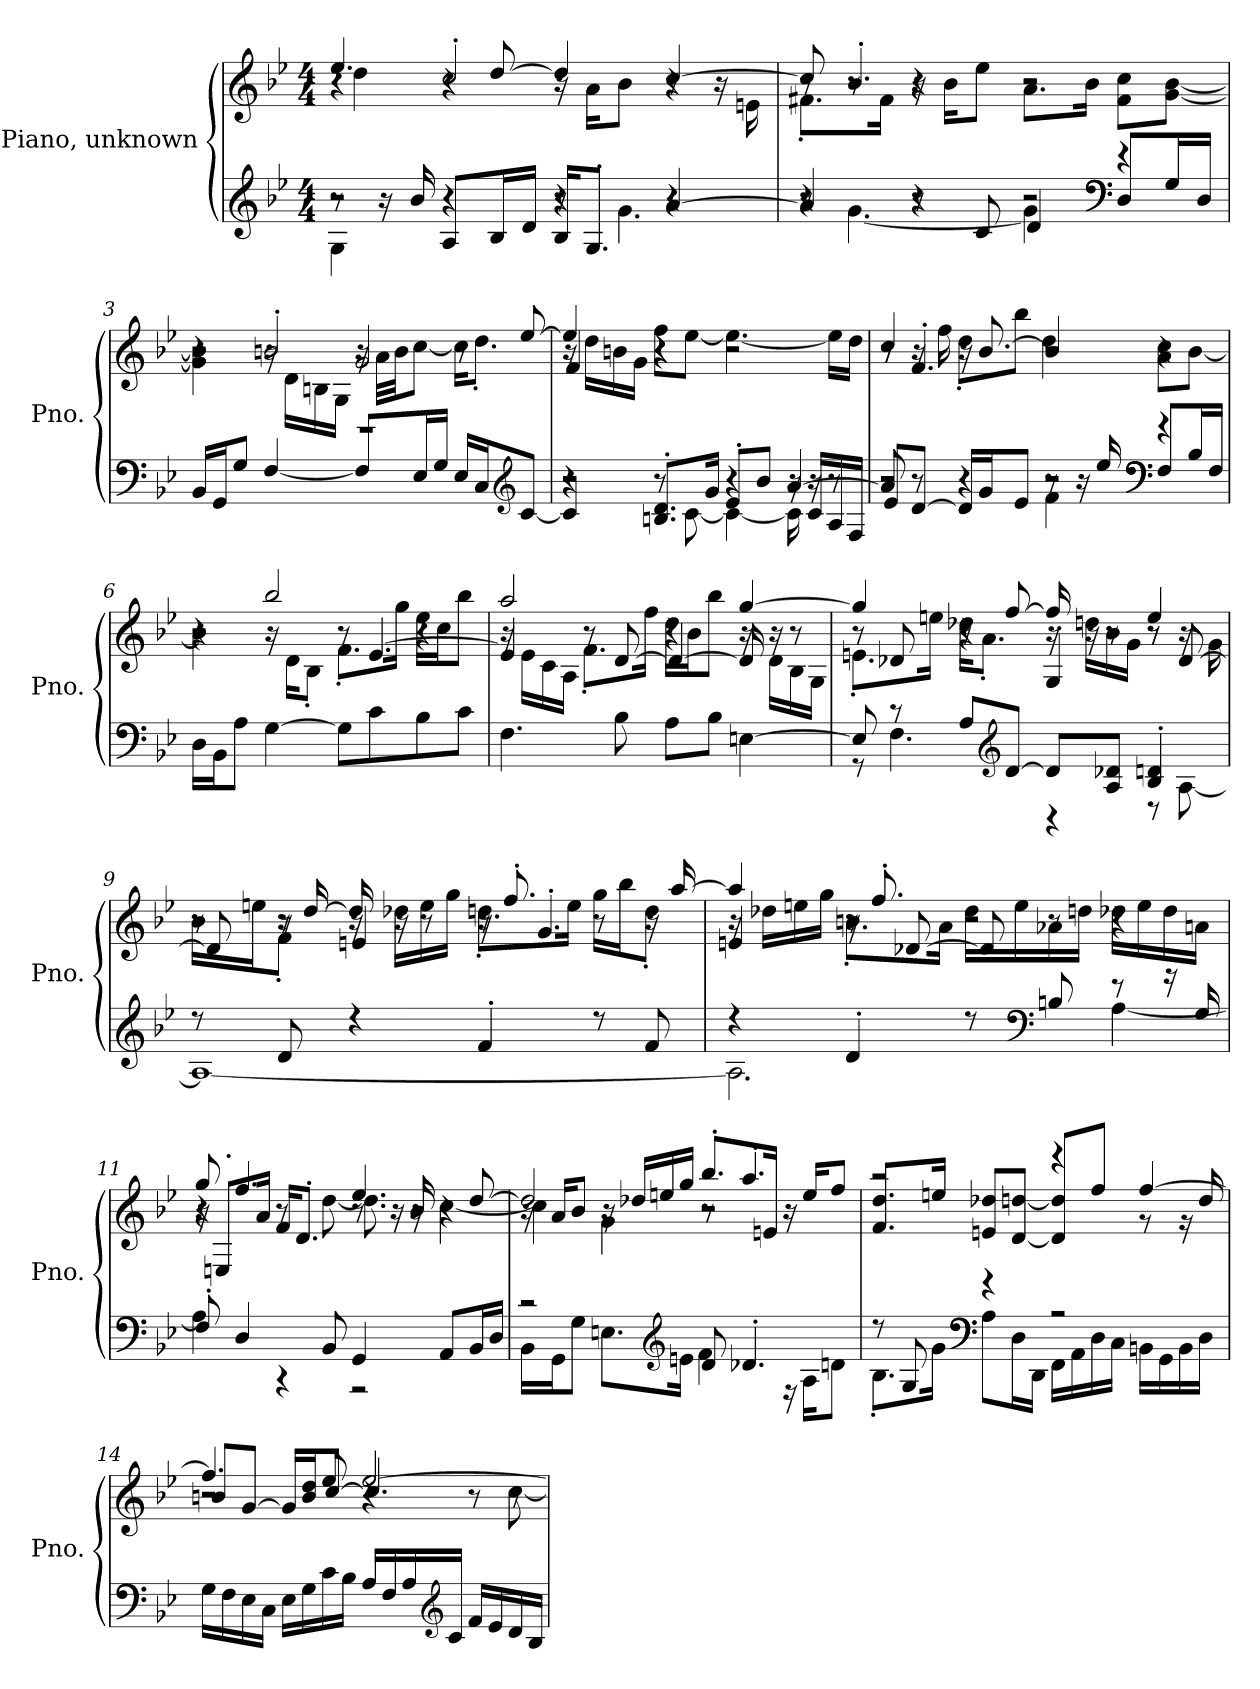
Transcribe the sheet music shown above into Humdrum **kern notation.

**kern	**kern
*part1	*part1
*staff2	*staff1
*I"Piano, unknown	*
*I'Pno.	*
*clefG2	*clefG2
*k[b-e-]	*k[b-e-]
*M4/4	*M4/4
*MM120	*MM120
=1	=1
*^	*^
*	*^	*	*^
2r	4G\	8r	4.ee-/	4dd\	4r
.	.	16r	.	.	.
.	.	16b-/	.	.	.
.	4r	8A/L	.	4r	2cc'/
.	.	16B-/L	[8dd/	.	.
.	.	16d/JJ	.	.	.
4r	8r	16B-/KL	4dd/]	16r	.
.	.	8.G'/J	.	16a\KL	.
.	4.g\	.	.	8b-\J	.
[4a/	.	4r	4r	8r	[4cc/
.	.	.	.	16r	.
.	.	.	.	16en\	.
=2	=2	=2	=2	=2	=2
4a/]	8r	4r	8r	8.f#X'\L	8cc/]
.	[4.g\	.	4.b-'/	.	8r
.	.	.	.	16f#\Jk	.
4r	.	8r	.	16r	4r
.	.	.	.	16b-\KL	.
.	.	8c/	.	8ee-\J	.
2r	4g\]	4d/	2r	8.a\L	2r
.	.	.	.	16b-\Jk	.
*clefF4	*	*	*	*	*
.	4r	8D/L	.	8f#\ 8cc\L	.
.	.	16G/L	.	[8g\ [8b-\J	.
.	.	16D/JJ	.	.	.
*	*v	*v	*	*	*
!!LO:LB:g=z	!!	!!
=3	=3	=3	=3	=3
1r	16BB-/LL	4r	4g\] 4b-\]	2r
.	16GG/J	.	.	.
.	8G/J	.	.	.
.	[4F/	2bn'/	16r	.
.	.	.	16d\LL	.
.	.	.	16Bn\	.
.	.	.	16G\JJ	.
.	8F/L]	.	16r	2g/
.	.	.	32a\LLL	.
.	.	.	32b\JJ	.
.	16E-/L	.	[8cc\J	.
.	16G/JJ	.	.	.
.	16E-/LL	8r	16cc\KL]	.
.	16C/J	.	8.dd'\J	.
*clefG2	*	*	*	*
.	[8c/J	[8ee-/	.	.
=4	=4	=4	=4	=4
*	*^	*	*	*
2r	4r	4c/]	4ee-/]	16r	4f/
.	.	.	.	16dd\LL	.
.	.	.	.	16bn\	.
.	.	.	.	16g\JJ	.
.	8r	8.Bn/' 8.d/'L	4r	8ff\L	4r
.	[8c\	.	.	[8ee-\J	.
.	.	16g/Jk	.	.	.
4r	4c\_	8e-'/L	2r	4.ee-\_	2r
.	.	8b-/J	.	.	.
[4a/	16c\]	16r	.	.	.
.	16r	16c/LL	.	.	.
.	8r	16A/	.	16ee-\LL]	.
.	.	16F/JJ	.	16dd\JJ	.
!!LO:LB:g=z	!!	!!
=5	=5	=5	=5	=5	=5
8a/]	2r	8e-/L	4cc/	8r	8r
8r	.	[8d/J	.	16r	4.f'/
.	.	.	.	16ff\	.
4r	.	16d/LL]	16r	8dd'\L	.
.	.	16g/J	[8.b-/	.	.
.	.	8e-/J	.	8bb-\J	.
2r	4f\	8r	4b-/]	4dd\	2r
.	.	16r	.	.	.
.	.	16ee-/	.	.	.
*clefF4	*	*	*	*	*
.	4r	8F/L	4r	8a\ 8cc\L	.
.	.	16B-/L	.	[8b-\J	.
.	.	16F/JJ	.	.	.
*v	*v	*v	*	*	*
=6	=6	=6	=6
16D\LL	4r	4b-\]	2r
16BB-\J	.	.	.
8A\J	.	.	.
[4G\	2bb-/	16r	.
.	.	16d\KL	.
.	.	8B-'\J	.
8G\L]	.	8.f'\L	8r
8c\	.	.	[4.e-/
.	.	16gg\Jk	.
8B-\	4r	16ee-\LL	.
.	.	16cc\J	.
8c\J	.	8bb-\J	.
!!LO:LB:g=z	!!	!!
=7	=7	=7	=7
4.F\	2aa/	16r	4e-/]
.	.	16e-\LL	.
.	.	16c\	.
.	.	16A\JJ	.
.	.	8.f'\L	8r
8B-\	.	.	[8d/
.	.	16ff\Jk	.
8A\L	4r	16dd\LL	4d/_
.	.	16b-\J	.
8B-\J	.	8bb-\J	.
[4En\	[4gg/	16r	16d/]
.	.	16d\LL	16r
.	.	16B-\	8r
.	.	16G\JJ	.
=8	=8	=8	=8
*^	*	*	*
8E/]	8r	4gg/]	8.en'\L	8r
8r	4.F\	.	.	8d-X/
.	.	.	16een\Jk	.
8A/L	.	8r	16dd-X\KL	4r
.	.	.	8.a'\J	.
*clefG2	*	*	*	*
[8d/J	.	[8ff/	.	.
8d/L]	4r	16ff/]	16r	4G'/
.	.	16r	16ddn\LL	.
8A/ 8d-X/J	.	8r	16b-\	.
.	.	.	16g\JJ	.
4B-/' 4dn/'	8r	4ee/	8r	8r
.	[8A\	.	16r	[8d-/
.	.	.	16g\	.
!!LO:LB:g=z	!!	!!
=9	=9	=9	=9	=9
8r	1A_	8r	16b-\LL	8d-/]
.	.	.	16een\J	.
8d/	.	16r	8f'\J	8r
.	.	[16dd/	.	.
4r	.	16dd/]	16r	4en/
.	.	16r	16dd-X\LL	.
.	.	8r	16ee\	.
.	.	.	16gg\JJ	.
4f'/	.	16r	8.ddn'\L	8r
.	.	8.ff'/	.	.
.	.	.	.	4.g'/
.	.	.	16ee\Jk	.
8r	.	8r	16gg\LL	.
.	.	.	16bb-\J	.
8f/	.	16r	8dd'\J	.
.	.	[16aa/	.	.
!!LO:LB:g=z	!!	!!
=10	=10	=10	=10	=10
4r	2.A\]	4aa/]	16r	4en/
.	.	.	16dd-X\LL	.
.	.	.	16een\	.
.	.	.	16gg\JJ	.
4d'/	.	16r	8.bn'\L	8r
.	.	8.ff'/	.	.
.	.	.	.	[8d-X/
.	.	.	16a\Jk	.
8r	.	2r	16dd-\LL	8d-/]
.	.	.	16ee\	.
*clefF4	*	*	*	*
8Bn/	.	.	16a-X\	8r
.	.	.	16ddn\JJ	.
8r	[4A\	.	16dd-X\LL	4r
.	.	.	16ee\	.
16r	.	.	16dd-\	.
16G/	.	.	16an\JJ	.
=11	=11	=11	=11	=11
8F'/	4A\]	8gg/	4r	16r
.	.	.	.	8En'/L
4D/	.	4.ff/	.	.
.	.	.	.	16a/Jk
.	4r	.	8r	16f/KL
.	.	.	.	8.d'/J
8BB-/	.	.	[8dd\	.
4GG/	2r	4.ee-/	8.dd\]	8r
.	.	.	.	16r
.	.	.	16r	16b-/
8AA/L	.	.	[4cc\	4r
16BB-/L	.	[8dd/	.	.
16D/JJ	.	.	.	.
!!LO:PB:g=z	!!	!!
=12	=12	=12	=12	=12
2r	16BB-\LL	2dd/]	4cc\]	16r
.	16GG\J	.	.	16a/KL
.	8G\J	.	.	8b-/J
.	8.En\L	.	4g\	16r
.	.	.	.	16dd-X/LL
.	.	.	.	16een/
*clefG2	*	*	*	*
.	16en\Jk	.	.	16gg/JJ
8d/	4f\	8r	2r	8.bb-'/L
4.d-X'/	.	4.aa'/	.	.
.	.	.	.	16en/Jk
.	16r	.	.	16r
.	16A\KL	.	.	16ee/KL
.	8dn\J	.	.	8ff/J
*	*	*	*v	*v
=13	=13	=13	=13
8r	8.B-'\L	2r	8.f/ 8.dd/L
8G/	.	.	.
.	16g\Jk	.	16een/Jk
*clefF4	*	*	*
4r	8A\L	.	8en/ 8dd-X/L
.	16D\L	.	[8d/ [8ddn/J
.	16DD\JJ	.	.
2r	16FF\LL	4r	8d/] 8dd/]L
.	16AA\	.	.
.	16D\	.	8ff/J
.	16C\JJ	.	.
.	16BBn\LL	[4ff/	8r
.	16GG\	.	.
.	16BB\	.	16r
.	16D\JJ	.	16dd/
*v	*v	*	*
!!LO:LB:g=z
=14	=14	=14
*	*	*^
16G\LL	4.ff/]	2r	8bn/L
16F\	.	.	.
16E-\	.	.	[8g/J
16C\JJ	.	.	.
16E-\LL	.	.	16g/LL]
16G\	.	.	16b/ 16dd/J
16c\	8ee-/	.	[8cc/J
16B-\JJ	.	.	.
16A/LL	[2ee-/	4r	4.cc/]
16F/	.	.	.
16A/	.	.	.
*clefG2	*	*	*
16c/JJ	.	.	.
16f/LL	.	8r	.
16e-/	.	.	.
16d/	.	[8cc\	8r
16B-/JJ	.	.	.
*	*v	*v	*v
=	=
*-	*-
